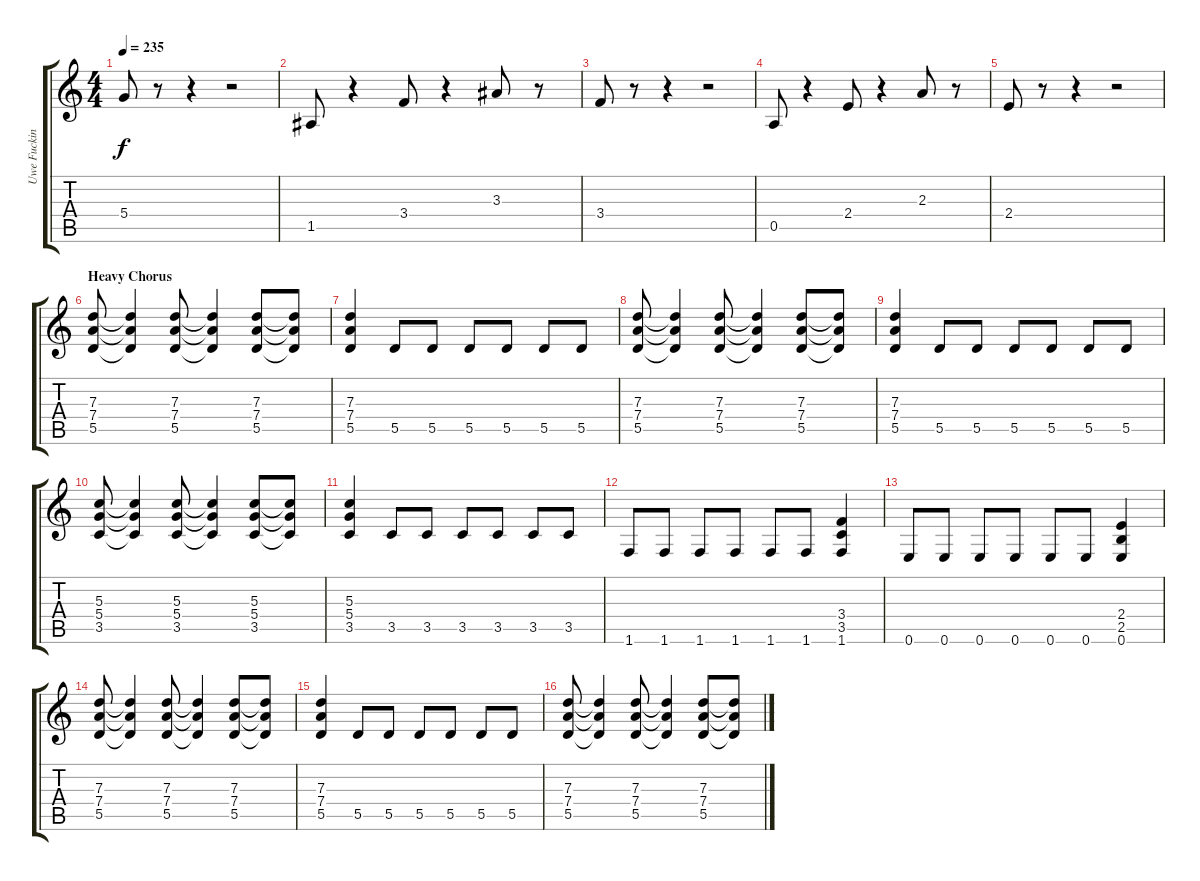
\track ("Uwe Fucking Lulis" "Uwe Fuckin") {instrument distortionguitar}
\staff {score tabs}
\tuning (E4 B3 G3 D3 A2 E2) {hide}
\ts (4 4)
\tempo 235
\clef g2
\ks c
5.4.8{dy f} r.8 r.4 r.2 |
1.5.8 r.4 3.4.8 r.4 3.3.8 r.8 |
3.4.8 r.8 r.4 r.2 |
0.5.8 r.4 2.4.8 r.4 2.3.8 r.8 |
2.4.8 r.8 r.4 r.2 |
\section ("" "Heavy Chorus")
(7.3 7.4 5.5).8{instrument overdrivenguitar} (7.3{t} 7.4{t} 5.5{t}).4 (7.3 7.4 5.5).8 (7.3{t} 7.4{t} 5.5{t}).4 (7.3 7.4 5.5).8 (7.3{t} 7.4{t} 5.5{t}).8 |
(7.3 7.4 5.5).4 5.5.8 5.5.8 5.5.8 5.5.8 5.5.8 5.5.8 |
(7.3 7.4 5.5).8 (7.3{t} 7.4{t} 5.5{t}).4 (7.3 7.4 5.5).8 (7.3{t} 7.4{t} 5.5{t}).4 (7.3 7.4 5.5).8 (7.3{t} 7.4{t} 5.5{t}).8 |
(7.3 7.4 5.5).4 5.5.8 5.5.8 5.5.8 5.5.8 5.5.8 5.5.8 |
(5.3 5.4 3.5).8 (5.3{t} 5.4{t} 3.5{t}).4 (5.3 5.4 3.5).8 (5.3{t} 5.4{t} 3.5{t}).4 (5.3 5.4 3.5).8 (5.3{t} 5.4{t} 3.5{t}).8 |
(5.3 5.4 3.5).4 3.5.8 3.5.8 3.5.8 3.5.8 3.5.8 3.5.8 |
1.6.8 1.6.8 1.6.8 1.6.8 1.6.8 1.6.8 (3.4 3.5 1.6).4 |
0.6.8 0.6.8 0.6.8 0.6.8 0.6.8 0.6.8 (2.4 2.5 0.6).4 |
(7.3 7.4 5.5).8 (7.3{t} 7.4{t} 5.5{t}).4 (7.3 7.4 5.5).8 (7.3{t} 7.4{t} 5.5{t}).4 (7.3 7.4 5.5).8 (7.3{t} 7.4{t} 5.5{t}).8 |
(7.3 7.4 5.5).4 5.5.8 5.5.8 5.5.8 5.5.8 5.5.8 5.5.8 |
(7.3 7.4 5.5).8 (7.3{t} 7.4{t} 5.5{t}).4 (7.3 7.4 5.5).8 (7.3{t} 7.4{t} 5.5{t}).4 (7.3 7.4 5.5).8 (7.3{t} 7.4{t} 5.5{t}).8
